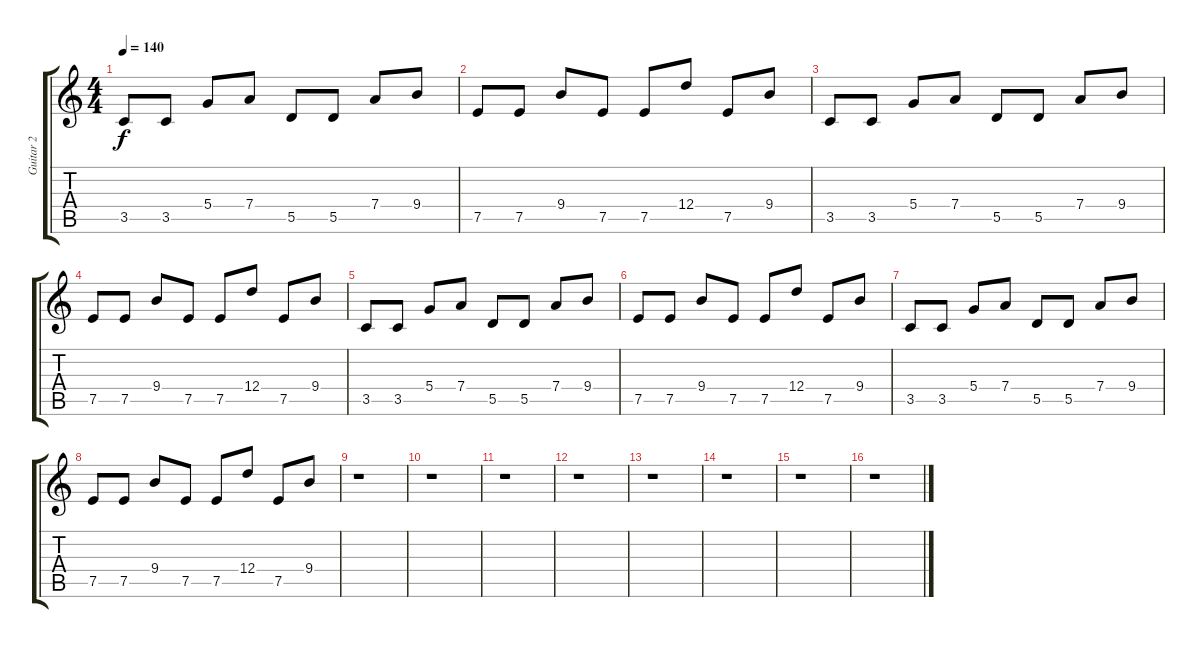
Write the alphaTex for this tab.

\track ("Guitar 2" "Guitar 2") {instrument acousticguitarsteel}
\staff {score tabs}
\tuning (E4 B3 G3 D3 A2 E2) {hide}
\ts (4 4)
\tempo 140
\clef g2
\ks c
3.5.8{dy f} 3.5.8 5.4.8 7.4.8 5.5.8 5.5.8 7.4.8 9.4.8 |
7.5.8 7.5.8 9.4.8 7.5.8 7.5.8 12.4.8 7.5.8 9.4.8 |
3.5.8 3.5.8 5.4.8 7.4.8 5.5.8 5.5.8 7.4.8 9.4.8 |
7.5.8 7.5.8 9.4.8 7.5.8 7.5.8 12.4.8 7.5.8 9.4.8 |
3.5.8 3.5.8 5.4.8 7.4.8 5.5.8 5.5.8 7.4.8 9.4.8 |
7.5.8 7.5.8 9.4.8 7.5.8 7.5.8 12.4.8 7.5.8 9.4.8 |
3.5.8 3.5.8 5.4.8 7.4.8 5.5.8 5.5.8 7.4.8 9.4.8 |
7.5.8 7.5.8 9.4.8 7.5.8 7.5.8 12.4.8 7.5.8 9.4.8 |
r.1 |
r.1 |
r.1 |
r.1 |
r.1 |
r.1 |
r.1 |
r.1
